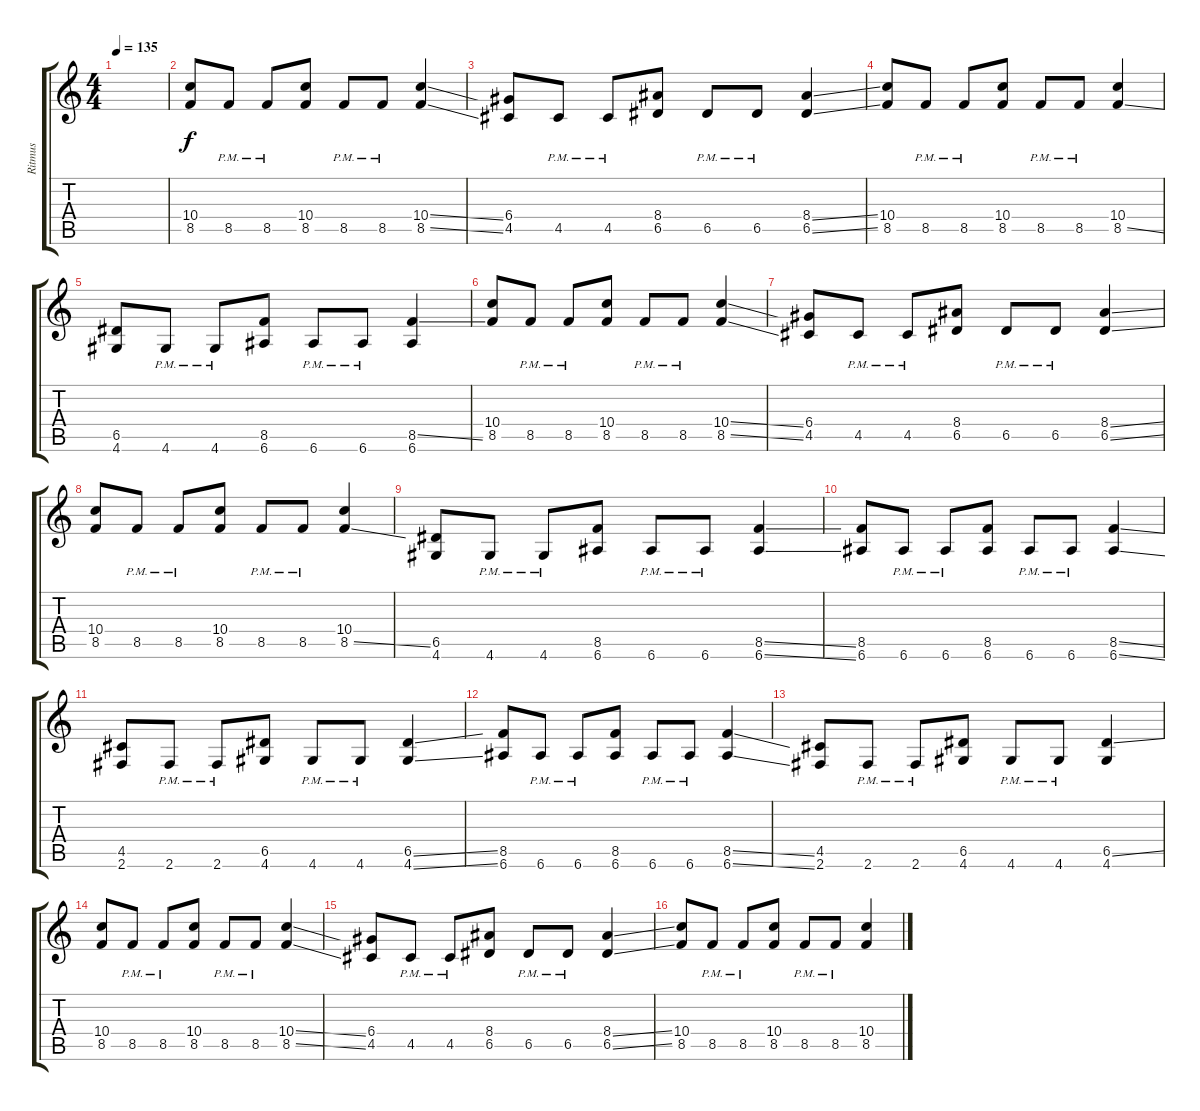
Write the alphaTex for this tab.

\track ("Ritmus" "Ritmus") {instrument distortionguitar}
\staff {score tabs}
\tuning (E4 B3 G3 D3 A2 E2) {hide}
\ts (4 4)
\tempo 135
\clef g2
\ks c
|
(10.4 8.5).8 8.5{pm}.8 8.5{pm}.8 (10.4 8.5).8 8.5{pm}.8 8.5{pm}.8 (10.4{ss} 8.5{ss}).4 |
(6.4 4.5).8 4.5{pm}.8 4.5{pm}.8 (8.4 6.5).8 6.5{pm}.8 6.5{pm}.8 (8.4{ss} 6.5{ss}).4 |
(10.4 8.5).8 8.5{pm}.8 8.5{pm}.8 (10.4 8.5).8 8.5{pm}.8 8.5{pm}.8 (10.4 8.5{ss}).4 |
(6.5 4.6).8 4.6{pm}.8 4.6{pm}.8 (8.5 6.6).8 6.6{pm}.8 6.6{pm}.8 (8.5{ss} 6.6).4 |
(10.4 8.5).8 8.5{pm}.8 8.5{pm}.8 (10.4 8.5).8 8.5{pm}.8 8.5{pm}.8 (10.4{ss} 8.5{ss}).4 |
(6.4 4.5).8 4.5{pm}.8 4.5{pm}.8 (8.4 6.5).8 6.5{pm}.8 6.5{pm}.8 (8.4{ss} 6.5{ss}).4 |
(10.4 8.5).8 8.5{pm}.8 8.5{pm}.8 (10.4 8.5).8 8.5{pm}.8 8.5{pm}.8 (10.4 8.5{ss}).4 |
(6.5 4.6).8 4.6{pm}.8 4.6{pm}.8 (8.5 6.6).8 6.6{pm}.8 6.6{pm}.8 (8.5{ss} 6.6{ss}).4 |
(8.5 6.6).8 6.6{pm}.8 6.6{pm}.8 (8.5 6.6).8 6.6{pm}.8 6.6{pm}.8 (8.5{ss} 6.6{ss}).4 |
(4.5 2.6).8 2.6{pm}.8 2.6{pm}.8 (6.5 4.6).8 4.6{pm}.8 4.6{pm}.8 (6.5{ss} 4.6{ss}).4 |
(8.5 6.6).8 6.6{pm}.8 6.6{pm}.8 (8.5 6.6).8 6.6{pm}.8 6.6{pm}.8 (8.5{ss} 6.6{ss}).4 |
(4.5 2.6).8 2.6{pm}.8 2.6{pm}.8 (6.5 4.6).8 4.6{pm}.8 4.6{pm}.8 (6.5{ss} 4.6).4 |
(10.4 8.5).8 8.5{pm}.8 8.5{pm}.8 (10.4 8.5).8 8.5{pm}.8 8.5{pm}.8 (10.4{ss} 8.5{ss}).4 |
(6.4 4.5).8 4.5{pm}.8 4.5{pm}.8 (8.4 6.5).8 6.5{pm}.8 6.5{pm}.8 (8.4{ss} 6.5{ss}).4 |
(10.4 8.5).8 8.5{pm}.8 8.5{pm}.8 (10.4 8.5).8 8.5{pm}.8 8.5{pm}.8 (10.4{ss} 8.5{ss}).4
